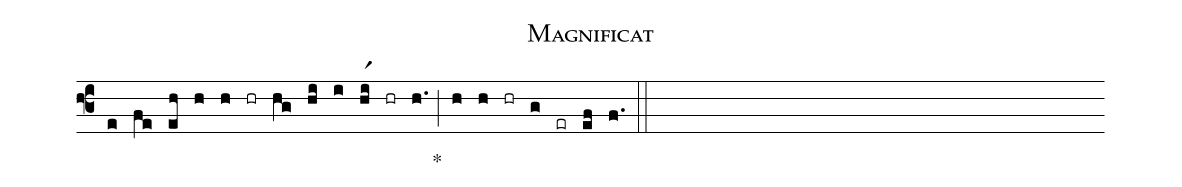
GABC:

name: Magnificat;
office-part: Magnificat;
mode: 2;
annotation: ii D;
%%
(f3) (e) (fe) (eh) (h) (h) (hr) (hg) (hi) (i) (hir1) (hr) (h.) *(;) (h) (h) (hr) (g) (er) (ef) (f.) (::)
